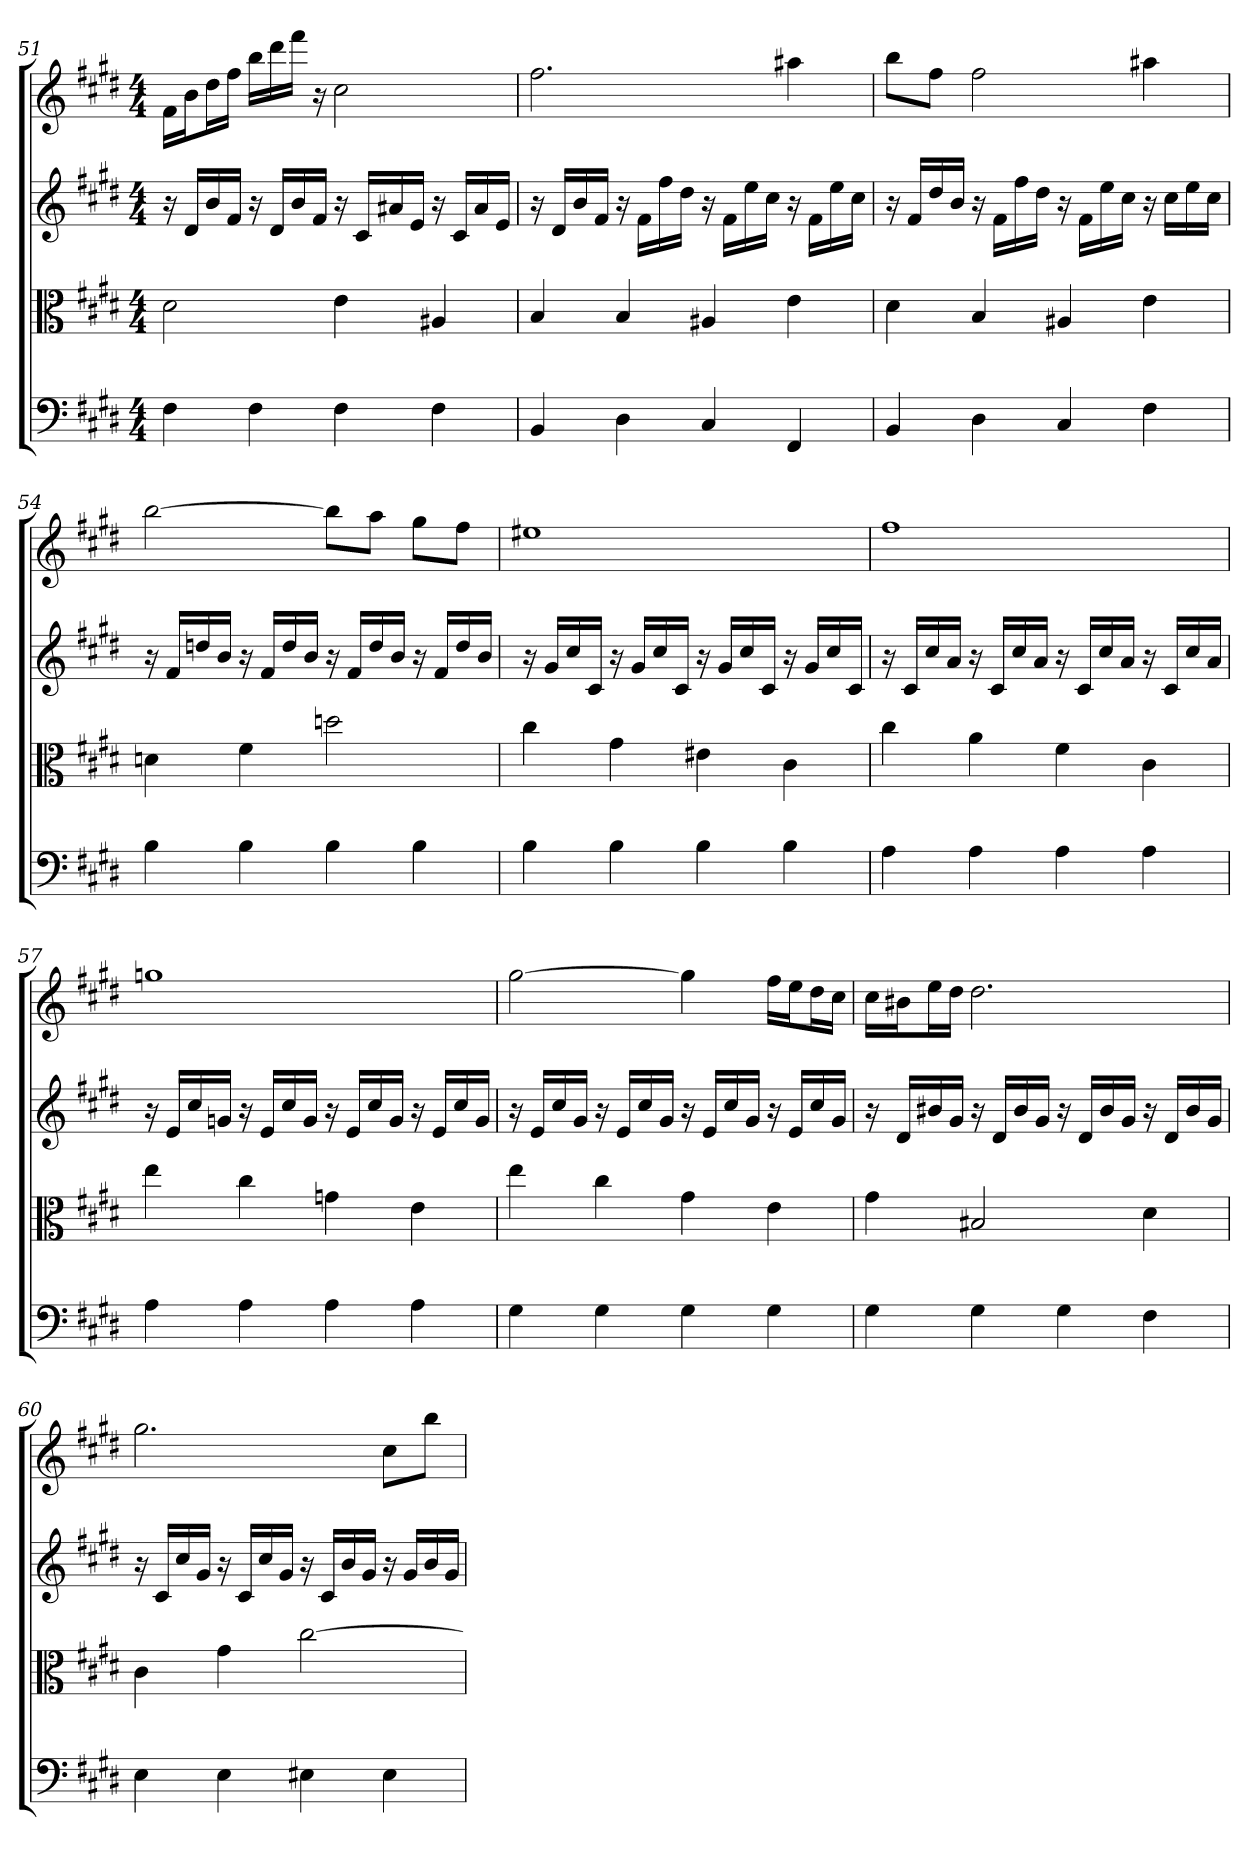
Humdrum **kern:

**kern	**kern	**kern	**kern
*part4	*part3	*part2	*part1
*staff4	*staff3	*staff2	*staff1
*clefF4	*clefC3	*	*
*k[f#c#g#d#]	*k[f#c#g#d#]	*k[f#c#g#d#]	*k[f#c#g#d#]
*E:	*E:	*E:	*E:
*M4/4	*M4/4	*M4/4	*M4/4
=51	=51	=51	=51
4F#	2d#	16r	16f#LL
.	.	16d#LL	16bJ
.	.	16b	16dd#L
.	.	16f#JJ	16ff#JJ
4F#	.	16r	16bbLL
.	.	16d#LL	16ddd#
.	.	16b	16fff#JJ
.	.	16f#JJ	16r
4F#	4e	16r	2cc#
.	.	16c#LL	.
.	.	16a#X	.
.	.	16eJJ	.
4F#	4A#X	16r	.
.	.	16c#LL	.
.	.	16a#	.
.	.	16eJJ	.
=52	=52	=52	=52
4BB	4B	16r	2.ff#
.	.	16d#LL	.
.	.	16b	.
.	.	16f#JJ	.
4D#	4B	16r	.
.	.	16f#LL	.
.	.	16ff#	.
.	.	16dd#JJ	.
4C#	4A#X	16r	.
.	.	16f#LL	.
.	.	16ee	.
.	.	16cc#JJ	.
4FF#	4e	16r	4aa#X
.	.	16f#LL	.
.	.	16ee	.
.	.	16cc#JJ	.
=53	=53	=53	=53
4BB	4d#	16r	8bbL
.	.	16f#LL	.
.	.	16dd#	8ff#J
.	.	16bJJ	.
4D#	4B	16r	2ff#
.	.	16f#LL	.
.	.	16ff#	.
.	.	16dd#JJ	.
4C#	4A#X	16r	.
.	.	16f#LL	.
.	.	16ee	.
.	.	16cc#JJ	.
4F#	4e	16r	4aa#X
.	.	16cc#LL	.
.	.	16ee	.
.	.	16cc#JJ	.
=54	=54	=54	=54
4B	4dn	16r	[2bb
.	.	16f#LL	.
.	.	16ddn	.
.	.	16bJJ	.
4B	4f#	16r	.
.	.	16f#LL	.
.	.	16dd	.
.	.	16bJJ	.
4B	2ddn	16r	8bbL]
.	.	16f#LL	.
.	.	16dd	8aaJ
.	.	16bJJ	.
4B	.	16r	8gg#L
.	.	16f#LL	.
.	.	16dd	8ff#J
.	.	16bJJ	.
=55	=55	=55	=55
4B	4cc#	16r	1ee#X
.	.	16g#LL	.
.	.	16cc#	.
.	.	16c#JJ	.
4B	4g#	16r	.
.	.	16g#LL	.
.	.	16cc#	.
.	.	16c#JJ	.
4B	4e#X	16r	.
.	.	16g#LL	.
.	.	16cc#	.
.	.	16c#JJ	.
4B	4c#	16r	.
.	.	16g#LL	.
.	.	16cc#	.
.	.	16c#JJ	.
=56	=56	=56	=56
4A	4cc#	16r	1ff#
.	.	16c#LL	.
.	.	16cc#	.
.	.	16aJJ	.
4A	4a	16r	.
.	.	16c#LL	.
.	.	16cc#	.
.	.	16aJJ	.
4A	4f#	16r	.
.	.	16c#LL	.
.	.	16cc#	.
.	.	16aJJ	.
4A	4c#	16r	.
.	.	16c#LL	.
.	.	16cc#	.
.	.	16aJJ	.
=57	=57	=57	=57
4A	4ee	16r	1ggn
.	.	16eLL	.
.	.	16cc#	.
.	.	16gnJJ	.
4A	4cc#	16r	.
.	.	16eLL	.
.	.	16cc#	.
.	.	16gJJ	.
4A	4gn	16r	.
.	.	16eLL	.
.	.	16cc#	.
.	.	16gJJ	.
4A	4e	16r	.
.	.	16eLL	.
.	.	16cc#	.
.	.	16gJJ	.
=58	=58	=58	=58
4G#	4ee	16r	[2gg#
.	.	16eLL	.
.	.	16cc#	.
.	.	16g#JJ	.
4G#	4cc#	16r	.
.	.	16eLL	.
.	.	16cc#	.
.	.	16g#JJ	.
4G#	4g#	16r	4gg#]
.	.	16eLL	.
.	.	16cc#	.
.	.	16g#JJ	.
4G#	4e	16r	16ff#LL
.	.	16eLL	16eeJ
.	.	16cc#	16dd#L
.	.	16g#JJ	16cc#JJ
=59	=59	=59	=59
4G#	4g#	16r	16cc#LL
.	.	16d#LL	16b#XJ
.	.	16b#X	16eeL
.	.	16g#JJ	16dd#JJ
4G#	2B#X	16r	2.dd#
.	.	16d#LL	.
.	.	16b#	.
.	.	16g#JJ	.
4G#	.	16r	.
.	.	16d#LL	.
.	.	16b#	.
.	.	16g#JJ	.
4F#	4d#	16r	.
.	.	16d#LL	.
.	.	16b#	.
.	.	16g#JJ	.
=60	=60	=60	=60
4E	4c#	16r	2.gg#
.	.	16c#LL	.
.	.	16cc#	.
.	.	16g#JJ	.
4E	4g#	16r	.
.	.	16c#LL	.
.	.	16cc#	.
.	.	16g#JJ	.
4E#X	[2cc#	16r	.
.	.	16c#LL	.
.	.	16b	.
.	.	16g#JJ	.
4E#	.	16r	8cc#L
.	.	16g#LL	.
.	.	16b	8bbJ
.	.	16g#JJ	.
=	=	=	=
*-	*-	*-	*-
